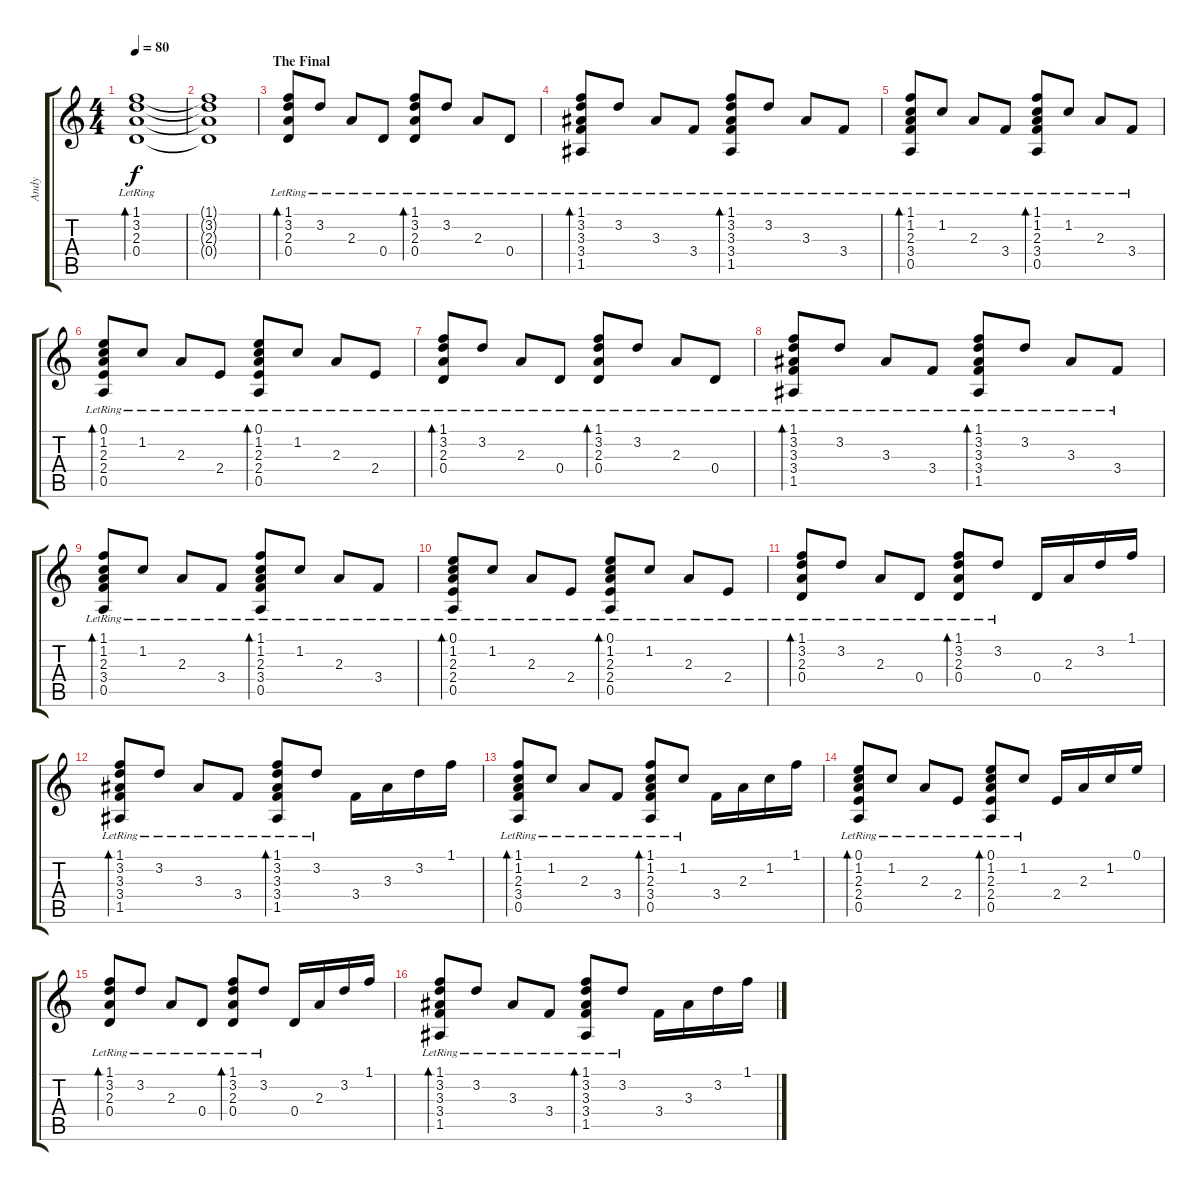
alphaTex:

\track ("Andy" "Andy") {instrument acousticguitarsteel}
\staff {score tabs}
\tuning (E4 B3 G3 D3 A2 E2) {hide}
\ts (4 4)
\tempo 80
\clef g2
\ks c
(1.1{lr} 3.2{lr} 2.3{lr} 0.4{lr}).1{bd 60 dy f} |
(1.1{t} 3.2{t} 2.3{t} 0.4{t}).1 |
\section ("" "The Final  ")
(1.1{lr} 3.2{lr} 2.3{lr} 0.4{lr}).8{bd 60} 3.2{lr}.8 2.3{lr}.8 0.4{lr}.8 (1.1{lr} 3.2{lr} 2.3{lr} 0.4{lr}).8{bd 60} 3.2{lr}.8 2.3{lr}.8 0.4{lr}.8 |
(1.1{lr} 3.2{lr} 3.3{lr} 3.4{lr} 1.5{lr}).8{bd 60} 3.2{lr}.8 3.3{lr}.8 3.4{lr}.8 (1.1{lr} 3.2{lr} 3.3{lr} 3.4{lr} 1.5{lr}).8{bd 60} 3.2{lr}.8 3.3{lr}.8 3.4{lr}.8 |
(1.1{lr} 1.2{lr} 2.3{lr} 3.4{lr} 0.5{lr}).8{bd 60} 1.2{lr}.8 2.3{lr}.8 3.4{lr}.8 (1.1{lr} 1.2{lr} 2.3{lr} 3.4{lr} 0.5{lr}).8{bd 60} 1.2{lr}.8 2.3{lr}.8 3.4{lr}.8 |
(0.1{lr} 1.2{lr} 2.3{lr} 2.4{lr} 0.5{lr}).8{bd 60} 1.2{lr}.8 2.3{lr}.8 2.4{lr}.8 (0.1{lr} 1.2{lr} 2.3{lr} 2.4{lr} 0.5{lr}).8{bd 60} 1.2{lr}.8 2.3{lr}.8 2.4{lr}.8 |
(1.1{lr} 3.2{lr} 2.3{lr} 0.4{lr}).8{bd 60} 3.2{lr}.8 2.3{lr}.8 0.4{lr}.8 (1.1{lr} 3.2{lr} 2.3{lr} 0.4{lr}).8{bd 60} 3.2{lr}.8 2.3{lr}.8 0.4{lr}.8 |
(1.1{lr} 3.2{lr} 3.3{lr} 3.4{lr} 1.5{lr}).8{bd 60} 3.2{lr}.8 3.3{lr}.8 3.4{lr}.8 (1.1{lr} 3.2{lr} 3.3{lr} 3.4{lr} 1.5{lr}).8{bd 60} 3.2{lr}.8 3.3{lr}.8 3.4{lr}.8 |
(1.1{lr} 1.2{lr} 2.3{lr} 3.4{lr} 0.5{lr}).8{bd 60} 1.2{lr}.8 2.3{lr}.8 3.4{lr}.8 (1.1{lr} 1.2{lr} 2.3{lr} 3.4{lr} 0.5{lr}).8{bd 60} 1.2{lr}.8 2.3{lr}.8 3.4{lr}.8 |
(0.1{lr} 1.2{lr} 2.3{lr} 2.4{lr} 0.5{lr}).8{bd 60} 1.2{lr}.8 2.3{lr}.8 2.4{lr}.8 (0.1{lr} 1.2{lr} 2.3{lr} 2.4{lr} 0.5{lr}).8{bd 60} 1.2{lr}.8 2.3{lr}.8 2.4{lr}.8 |
(1.1{lr} 3.2{lr} 2.3{lr} 0.4{lr}).8{bd 60} 3.2{lr}.8 2.3{lr}.8 0.4{lr}.8 (1.1{lr} 3.2{lr} 2.3{lr} 0.4{lr}).8{bd 60} 3.2{lr}.8 0.4.16 2.3.16 3.2.16 1.1.16 |
(1.1{lr} 3.2{lr} 3.3{lr} 3.4{lr} 1.5{lr}).8{bd 60} 3.2{lr}.8 3.3{lr}.8 3.4{lr}.8 (1.1{lr} 3.2{lr} 3.3{lr} 3.4{lr} 1.5{lr}).8{bd 60} 3.2{lr}.8 3.4.16 3.3.16 3.2.16 1.1.16 |
(1.1{lr} 1.2{lr} 2.3{lr} 3.4{lr} 0.5{lr}).8{bd 60} 1.2{lr}.8 2.3{lr}.8 3.4{lr}.8 (1.1{lr} 1.2{lr} 2.3{lr} 3.4{lr} 0.5{lr}).8{bd 60} 1.2{lr}.8 3.4.16 2.3.16 1.2.16 1.1.16 |
(0.1{lr} 1.2{lr} 2.3{lr} 2.4{lr} 0.5{lr}).8{bd 60} 1.2{lr}.8 2.3{lr}.8 2.4{lr}.8 (0.1{lr} 1.2{lr} 2.3{lr} 2.4{lr} 0.5{lr}).8{bd 60} 1.2{lr}.8 2.4.16 2.3.16 1.2.16 0.1.16 |
(1.1{lr} 3.2{lr} 2.3{lr} 0.4{lr}).8{bd 60} 3.2{lr}.8 2.3{lr}.8 0.4{lr}.8 (1.1{lr} 3.2{lr} 2.3{lr} 0.4{lr}).8{bd 60} 3.2{lr}.8 0.4.16 2.3.16 3.2.16 1.1.16 |
(1.1{lr} 3.2{lr} 3.3{lr} 3.4{lr} 1.5{lr}).8{bd 60} 3.2{lr}.8 3.3{lr}.8 3.4{lr}.8 (1.1{lr} 3.2{lr} 3.3{lr} 3.4{lr} 1.5{lr}).8{bd 60} 3.2{lr}.8 3.4.16 3.3.16 3.2.16 1.1.16
